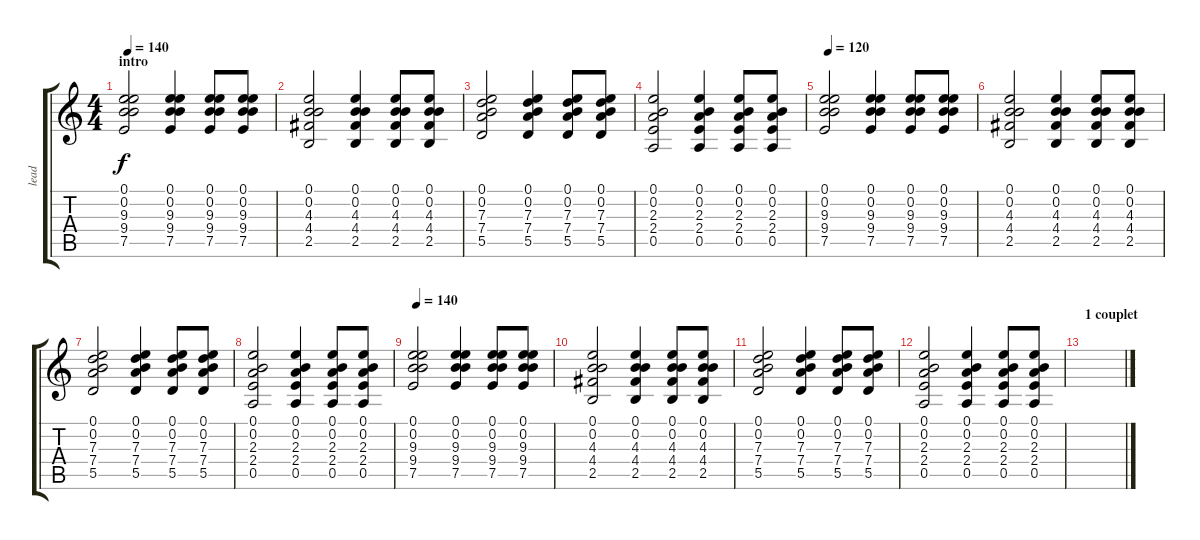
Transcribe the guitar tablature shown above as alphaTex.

\track ("lead" "lead") {instrument acousticguitarnylon}
\staff {score tabs}
\tuning (E4 B3 G3 D3 A2 E2) {hide}
\ts (4 4)
\section ("" "intro")
\tempo 140
\tempo 120
\tempo 140
\clef g2
\ks c
(0.1 0.2 9.3 9.4 7.5).2{dy f instrument acousticguitarnylon} (0.1 0.2 9.3 9.4 7.5).4 (0.1 0.2 9.3 9.4 7.5).8 (0.1 0.2 9.3 9.4 7.5).8 |
(0.1 0.2 4.3 4.4 2.5).2 (0.1 0.2 4.3 4.4 2.5).4 (0.1 0.2 4.3 4.4 2.5).8 (0.1 0.2 4.3 4.4 2.5).8 |
(0.1 0.2 7.3 7.4 5.5).2 (0.1 0.2 7.3 7.4 5.5).4 (0.1 0.2 7.3 7.4 5.5).8 (0.1 0.2 7.3 7.4 5.5).8 |
(0.1 0.2 2.3 2.4 0.5).2 (0.1 0.2 2.3 2.4 0.5).4 (0.1 0.2 2.3 2.4 0.5).8 (0.1 0.2 2.3 2.4 0.5).8 |
\tempo 120
(0.1 0.2 9.3 9.4 7.5).2 (0.1 0.2 9.3 9.4 7.5).4 (0.1 0.2 9.3 9.4 7.5).8 (0.1 0.2 9.3 9.4 7.5).8 |
(0.1 0.2 4.3 4.4 2.5).2 (0.1 0.2 4.3 4.4 2.5).4 (0.1 0.2 4.3 4.4 2.5).8 (0.1 0.2 4.3 4.4 2.5).8 |
(0.1 0.2 7.3 7.4 5.5).2 (0.1 0.2 7.3 7.4 5.5).4 (0.1 0.2 7.3 7.4 5.5).8 (0.1 0.2 7.3 7.4 5.5).8 |
(0.1 0.2 2.3 2.4 0.5).2 (0.1 0.2 2.3 2.4 0.5).4 (0.1 0.2 2.3 2.4 0.5).8 (0.1 0.2 2.3 2.4 0.5).8 |
\tempo 140
(0.1 0.2 9.3 9.4 7.5).2{volume 0} (0.1 0.2 9.3 9.4 7.5).4 (0.1 0.2 9.3 9.4 7.5).8 (0.1 0.2 9.3 9.4 7.5).8 |
(0.1 0.2 4.3 4.4 2.5).2 (0.1 0.2 4.3 4.4 2.5).4 (0.1 0.2 4.3 4.4 2.5).8 (0.1 0.2 4.3 4.4 2.5).8 |
(0.1 0.2 7.3 7.4 5.5).2 (0.1 0.2 7.3 7.4 5.5).4 (0.1 0.2 7.3 7.4 5.5).8 (0.1 0.2 7.3 7.4 5.5).8 |
(0.1 0.2 2.3 2.4 0.5).2 (0.1 0.2 2.3 2.4 0.5).4 (0.1 0.2 2.3 2.4 0.5).8 (0.1 0.2 2.3 2.4 0.5).8 |
\section ("" "1 couplet")
